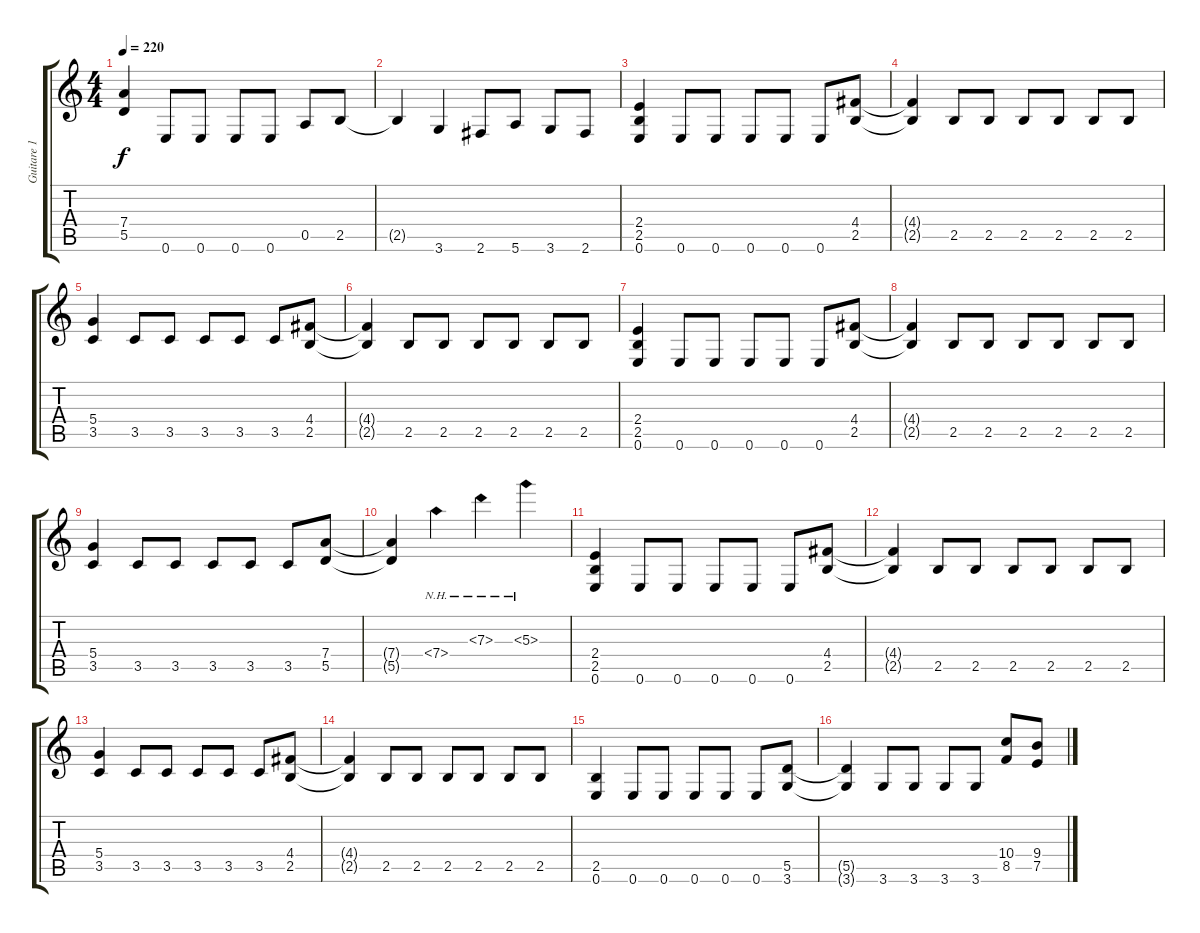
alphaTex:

\track ("Guitare 1" "Guitare 1") {instrument distortionguitar}
\staff {score tabs}
\tuning (E4 B3 G3 D3 A2 E2) {hide}
\ts (4 4)
\tempo 220
\clef g2
\ks c
(7.4{t} 5.5{t}).4{dy f} 0.6.8 0.6.8 0.6.8 0.6.8 0.5.8 2.5.8 |
2.5{t}.4 3.6.4 2.6.8 5.6.8 3.6.8 2.6.8 |
(2.4 2.5 0.6).4 0.6.8 0.6.8 0.6.8 0.6.8 0.6.8 (4.4 2.5).8 |
(4.4{t} 2.5{t}).4 2.5.8 2.5.8 2.5.8 2.5.8 2.5.8 2.5.8 |
(5.4 3.5).4 3.5.8 3.5.8 3.5.8 3.5.8 3.5.8 (4.4 2.5).8 |
(4.4{t} 2.5{t}).4 2.5.8 2.5.8 2.5.8 2.5.8 2.5.8 2.5.8 |
(2.4 2.5 0.6).4 0.6.8 0.6.8 0.6.8 0.6.8 0.6.8 (4.4 2.5).8 |
(4.4{t} 2.5{t}).4 2.5.8 2.5.8 2.5.8 2.5.8 2.5.8 2.5.8 |
(5.4 3.5).4 3.5.8 3.5.8 3.5.8 3.5.8 3.5.8 (7.4 5.5).8 |
(7.4{t} 5.5{t}).4 7.4{nh}.4 7.3{nh}.4 5.3{nh}.4 |
(2.4 2.5 0.6).4 0.6.8 0.6.8 0.6.8 0.6.8 0.6.8 (4.4 2.5).8 |
(4.4{t} 2.5{t}).4 2.5.8 2.5.8 2.5.8 2.5.8 2.5.8 2.5.8 |
(5.4 3.5).4 3.5.8 3.5.8 3.5.8 3.5.8 3.5.8 (4.4 2.5).8 |
(4.4{t} 2.5{t}).4 2.5.8 2.5.8 2.5.8 2.5.8 2.5.8 2.5.8 |
(2.5 0.6).4 0.6.8 0.6.8 0.6.8 0.6.8 0.6.8 (5.5 3.6).8 |
(5.5{t} 3.6{t}).4 3.6.8 3.6.8 3.6.8 3.6.8 (10.4 8.5).8 (9.4 7.5).8
